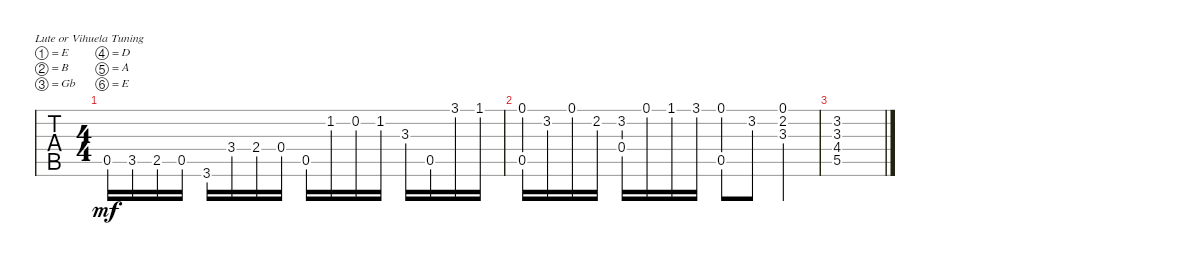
\bracketExtendMode groupsimilarinstruments
\singleTrackTrackNamePolicy hidden
\multiTrackTrackNamePolicy hidden
\firstSystemTrackNameOrientation horizontal
\otherSystemsTrackNameOrientation horizontal
\track ("Track 1" "Track 1") {instrument acousticguitarsteel}
\staff {tabs}
\tuning (E4 B3 Gb3 D3 A2 E2)
\ts (4 4)
\tempo (120 hide)
\clef g2
\ks c
0.5.16{dy mf} 3.5.16 2.5.16 0.5.16 3.6.16 3.4.16 2.4.16 0.4.16 0.5.16 1.2.16 0.2.16 1.2.16 3.3.16 0.5.16 3.1.16 1.1.16 |
(0.1 0.5).16 3.2.16 0.1.16 2.2.16 (3.2 0.4).16 0.1.16 1.1.16 3.1.16 (0.1 0.5).8 3.2.8 (0.1 2.2 3.3).4 |
(3.2 3.3 4.4 5.5).1
